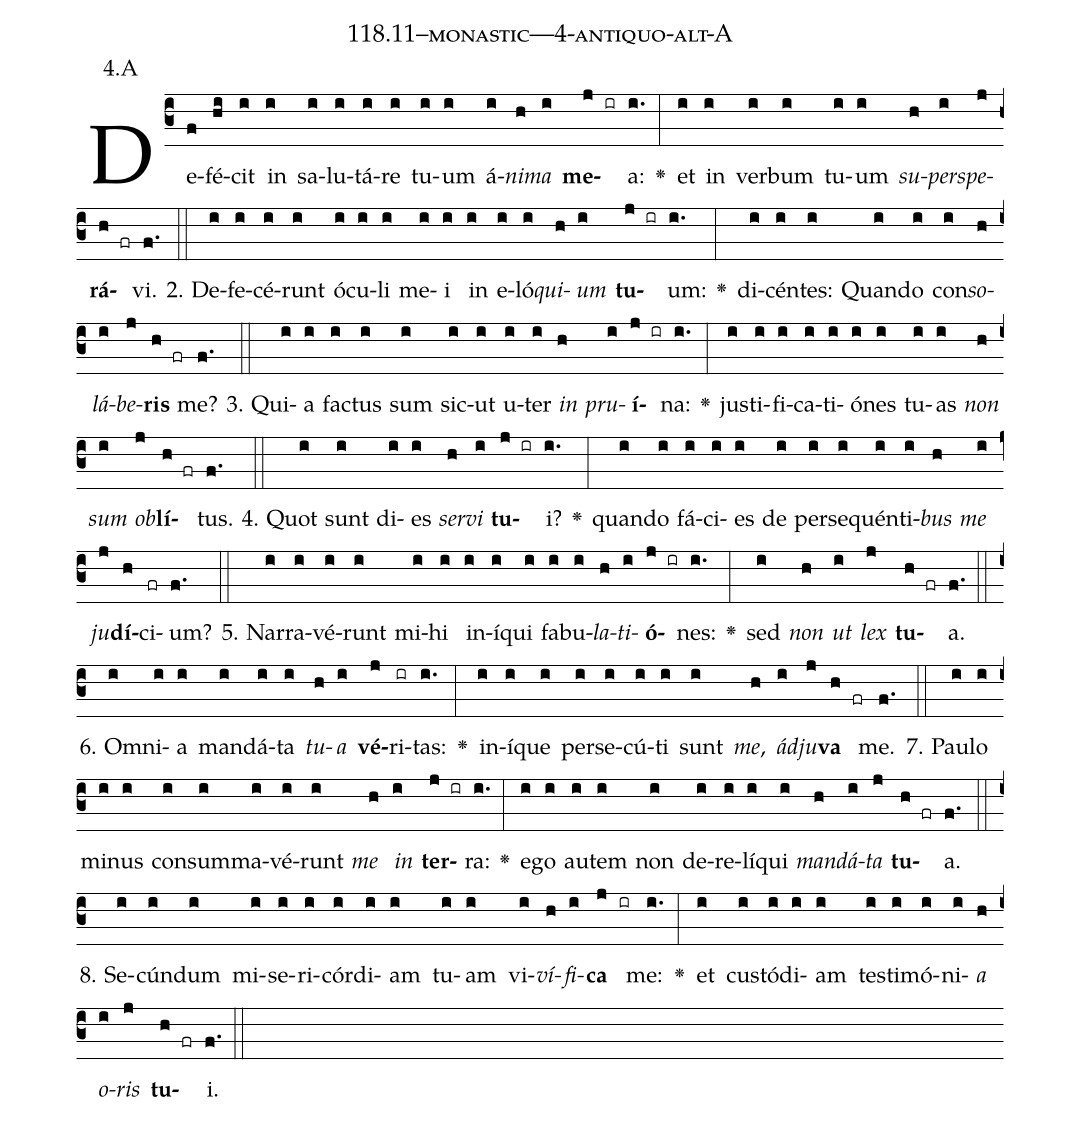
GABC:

name: 118.11--monastic---4-antiquo-alt-A;
annotation: 4.A;
%%
(c3)De(f)fé(hi)cit(i) in(i) sa(i)lu(i)tá(i)re(i) tu(i)um(i) á(i)<i>ni</i>(h)<i>ma</i>(i) <b>me</b>(j ir)a:(i.) <v>\greheightstar</v>(:) et(i) in(i) ver(i)bum(i) tu(i)um(i) <i>su</i>(h)<i>per</i>(i)<i>spe</i>(j)<b>rá</b>(h fr)vi.(f.) (::)
2. De(i)fe(i)cé(i)runt(i) ó(i)cu(i)li(i) me(i)i(i) in(i) e(i)ló(i)<i>qui</i>(h)<i>um</i>(i) <b>tu</b>(j ir)um:(i.) <v>\greheightstar</v>(:) di(i)cén(i)tes:(i) Quan(i)do(i) con(i)<i>so</i>(h)<i>lá</i>(i)<i>be</i>(j)<b>ris</b>(h fr) me?(f.) (::)
3. Qui(i)a(i) fac(i)tus(i) sum(i) sic(i)ut(i) u(i)ter(i) <i>in</i>(h) <i>pru</i>(i)<b>í</b>(j ir)na:(i.) <v>\greheightstar</v>(:) jus(i)ti(i)fi(i)ca(i)ti(i)ó(i)nes(i) tu(i)as(i) <i>non</i>(h) <i>sum</i>(i) <i>ob</i>(j)<b>lí</b>(h fr)tus.(f.) (::)
4. Quot(i) sunt(i) di(i)es(i) <i>ser</i>(h)<i>vi</i>(i) <b>tu</b>(j ir)i?(i.) <v>\greheightstar</v>(:) quan(i)do(i) fá(i)ci(i)es(i) de(i) per(i)se(i)quén(i)ti(i)<i>bus</i>(h) <i>me</i>(i) <i>ju</i>(j)<b>dí</b>(h)ci(fr)um?(f.) (::)
5. Nar(i)ra(i)vé(i)runt(i) mi(i)hi(i) in(i)í(i)qui(i) fa(i)bu(i)<i>la</i>(h)<i>ti</i>(i)<b>ó</b>(j ir)nes:(i.) <v>\greheightstar</v>(:) sed(i) <i>non</i>(h) <i>ut</i>(i) <i>lex</i>(j) <b>tu</b>(h fr)a.(f.) (::)
6. Om(i)ni(i)a(i) man(i)dá(i)ta(i) <i>tu</i>(h)<i>a</i>(i) <b>vé</b>(j)ri(ir)tas:(i.) <v>\greheightstar</v>(:) in(i)í(i)que(i) per(i)se(i)cú(i)ti(i) sunt(i) <i>me</i>,(h) <i>ád</i>(i)<i>ju</i>(j)<b>va</b>(h fr) me.(f.) (::)
7. Pau(i)lo(i) mi(i)nus(i) con(i)sum(i)ma(i)vé(i)runt(i) <i>me</i>(h) <i>in</i>(i) <b>ter</b>(j ir)ra:(i.) <v>\greheightstar</v>(:) e(i)go(i) au(i)tem(i) non(i) de(i)re(i)lí(i)qui(i) <i>man</i>(h)<i>dá</i>(i)<i>ta</i>(j) <b>tu</b>(h fr)a.(f.) (::)
8. Se(i)cún(i)dum(i) mi(i)se(i)ri(i)cór(i)di(i)am(i) tu(i)am(i) vi(i)<i>ví</i>(h)<i>fi</i>(i)<b>ca</b>(j ir) me:(i.) <v>\greheightstar</v>(:) et(i) cus(i)tó(i)di(i)am(i) tes(i)ti(i)mó(i)ni(i)<i>a</i>(h) <i>o</i>(i)<i>ris</i>(j) <b>tu</b>(h fr)i.(f.) (::)
